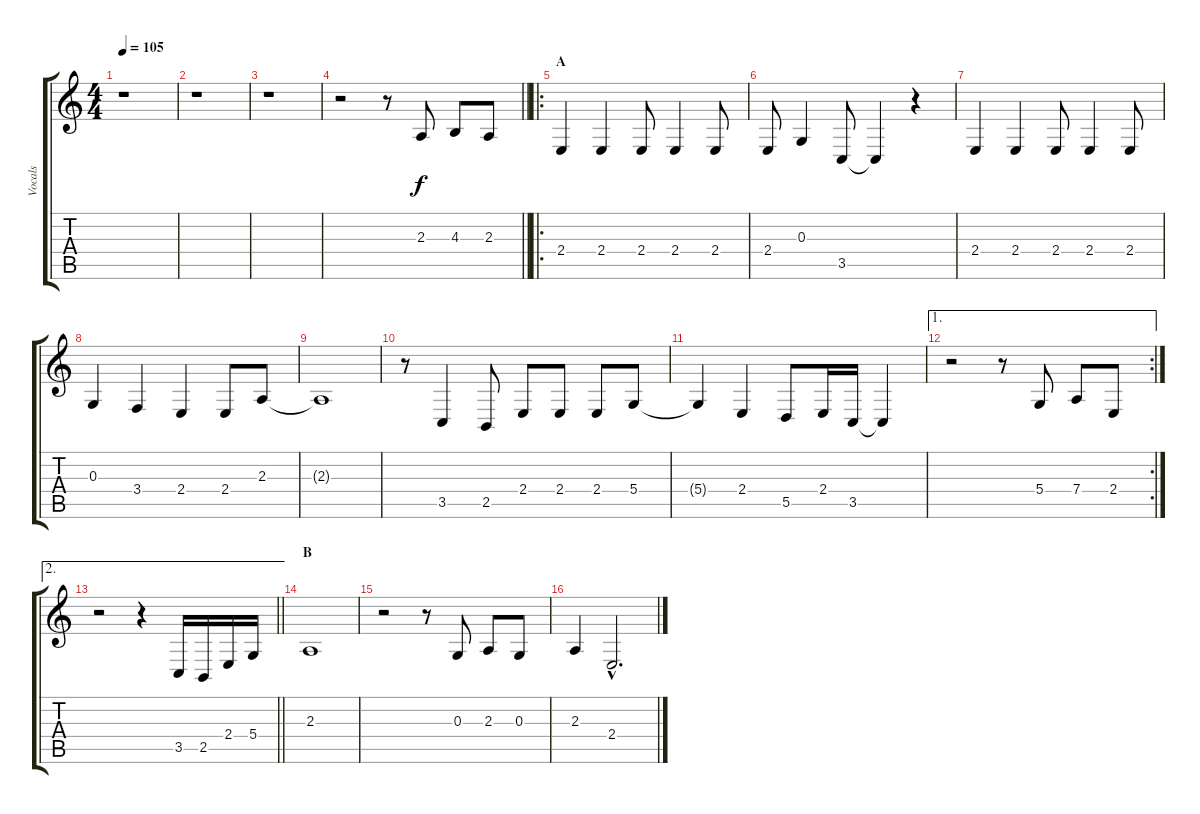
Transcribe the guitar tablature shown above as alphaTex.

\track ("Vocals" "Vocals") {instrument altosax}
\staff {score tabs}
\tuning (E4 B3 G3 D3 A2 E2) {hide}
\ts (4 4)
\tempo 105
\clef g2
\ks c
r.1{dy f} |
r.1 |
r.1 |
\barLineRight lightlight
r.2 r.8 2.3.8 4.3.8 2.3.8 |
\ro
\section ("" "A")
2.4.4 2.4.4 2.4.8 2.4.4 2.4.8 |
2.4.8 0.3.4 3.5.8 3.5{t}.4 r.4 |
2.4.4 2.4.4 2.4.8 2.4.4 2.4.8 |
0.3.4 3.4.4 2.4.4 2.4.8 2.3.8 |
2.3{t}.1 |
r.8 3.5.4 2.5.8 2.4.8 2.4.8 2.4.8 5.4.8 |
5.4{t}.4 2.4.4 5.5.8 2.4.16 3.5.16 3.5{t}.4 |
\ae 1
\rc 2
r.2 r.8 5.4.8 7.4.8 2.4.8 |
\ae 2
\barLineRight lightlight
r.2 r.4 3.5.16 2.5.16 2.4.16 5.4.16 |
\section ("" "B")
2.3.1 |
r.2 r.8 0.3.8 2.3.8 0.3.8 |
2.3.4 2.4{hac}.2{d}
